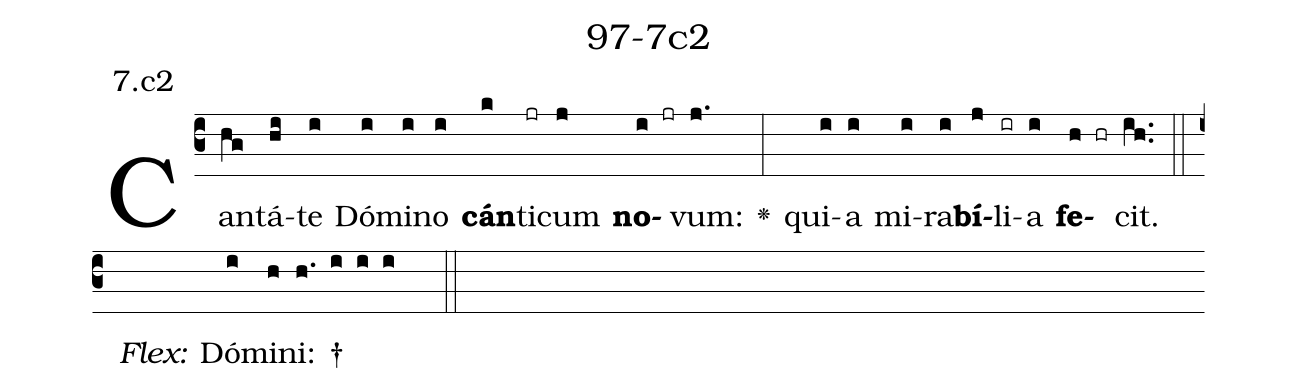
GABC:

name: 97-7c2;
annotation: 7.c2;
%%
(c3)Can(hg)tá(hi)te(i) Dó(i)mi(i)no(i) <b>cán</b>(k)ti(jr)cum(j) <b>no</b>(i jr)vum:(j.) <v>\greheightstar</v>(:) qui(i)a(i) mi(i)ra(i)<b>bí</b>(j)li(ir)a(i) <b>fe</b>(h hr)cit.(ih..) (::)
<i>Flex:</i>()  Dó(i)mi(h)ni: †(h. i i i  ::)

%E(i) u(i) o(j) u(i) a(h) e.(ih..) (::)
